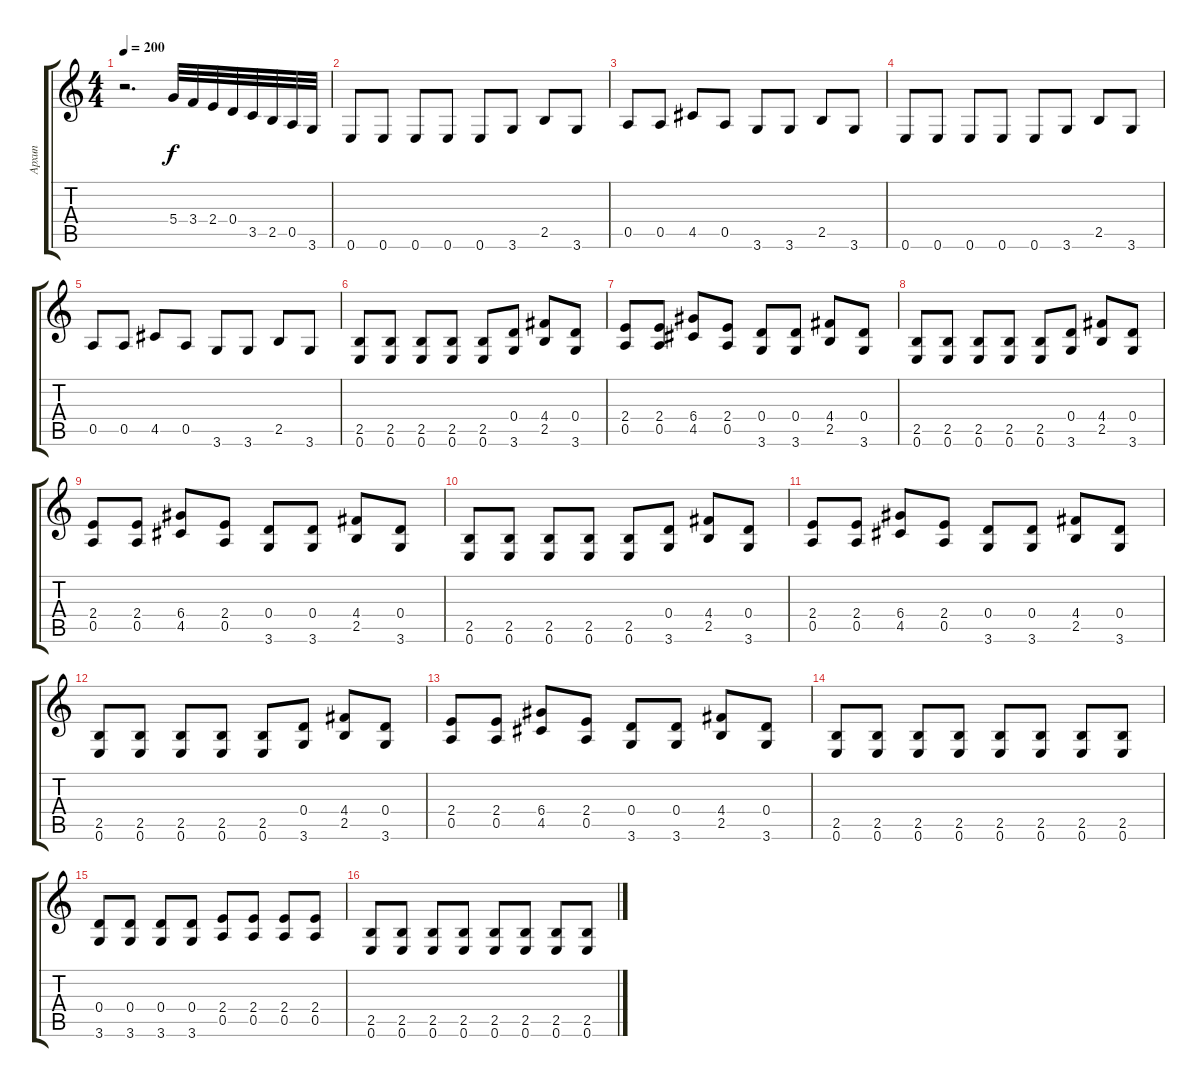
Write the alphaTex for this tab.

\track ("Архип" "Архип") {instrument distortionguitar}
\staff {score tabs}
\tuning (E4 B3 G3 D3 A2 E2) {hide}
\ts (4 4)
\tempo 200
\clef g2
\ks c
r.2{d dy f instrument distortionguitar} 5.4.32 3.4.32 2.4.32 0.4.32 3.5.32 2.5.32 0.5.32 3.6.32 |
0.6.8 0.6.8 0.6.8 0.6.8 0.6.8 3.6.8 2.5.8 3.6.8 |
0.5.8 0.5.8 4.5.8 0.5.8 3.6.8 3.6.8 2.5.8 3.6.8 |
0.6.8 0.6.8 0.6.8 0.6.8 0.6.8 3.6.8 2.5.8 3.6.8 |
0.5.8 0.5.8 4.5.8 0.5.8 3.6.8 3.6.8 2.5.8 3.6.8 |
(2.5 0.6).8 (2.5 0.6).8 (2.5 0.6).8 (2.5 0.6).8 (2.5 0.6).8 (0.4 3.6).8 (4.4 2.5).8 (0.4 3.6).8 |
(2.4 0.5).8 (2.4 0.5).8 (6.4 4.5).8 (2.4 0.5).8 (0.4 3.6).8 (0.4 3.6).8 (4.4 2.5).8 (0.4 3.6).8 |
(2.5 0.6).8 (2.5 0.6).8 (2.5 0.6).8 (2.5 0.6).8 (2.5 0.6).8 (0.4 3.6).8 (4.4 2.5).8 (0.4 3.6).8 |
(2.4 0.5).8 (2.4 0.5).8 (6.4 4.5).8 (2.4 0.5).8 (0.4 3.6).8 (0.4 3.6).8 (4.4 2.5).8 (0.4 3.6).8 |
(2.5 0.6).8 (2.5 0.6).8 (2.5 0.6).8 (2.5 0.6).8 (2.5 0.6).8 (0.4 3.6).8 (4.4 2.5).8 (0.4 3.6).8 |
(2.4 0.5).8 (2.4 0.5).8 (6.4 4.5).8 (2.4 0.5).8 (0.4 3.6).8 (0.4 3.6).8 (4.4 2.5).8 (0.4 3.6).8 |
(2.5 0.6).8 (2.5 0.6).8 (2.5 0.6).8 (2.5 0.6).8 (2.5 0.6).8 (0.4 3.6).8 (4.4 2.5).8 (0.4 3.6).8 |
(2.4 0.5).8 (2.4 0.5).8 (6.4 4.5).8 (2.4 0.5).8 (0.4 3.6).8 (0.4 3.6).8 (4.4 2.5).8 (0.4 3.6).8 |
(2.5 0.6).8 (2.5 0.6).8 (2.5 0.6).8 (2.5 0.6).8 (2.5 0.6).8 (2.5 0.6).8 (2.5 0.6).8 (2.5 0.6).8 |
(0.4 3.6).8 (0.4 3.6).8 (0.4 3.6).8 (0.4 3.6).8 (2.4 0.5).8 (2.4 0.5).8 (2.4 0.5).8 (2.4 0.5).8 |
(2.5 0.6).8 (2.5 0.6).8 (2.5 0.6).8 (2.5 0.6).8 (2.5 0.6).8 (2.5 0.6).8 (2.5 0.6).8 (2.5 0.6).8
